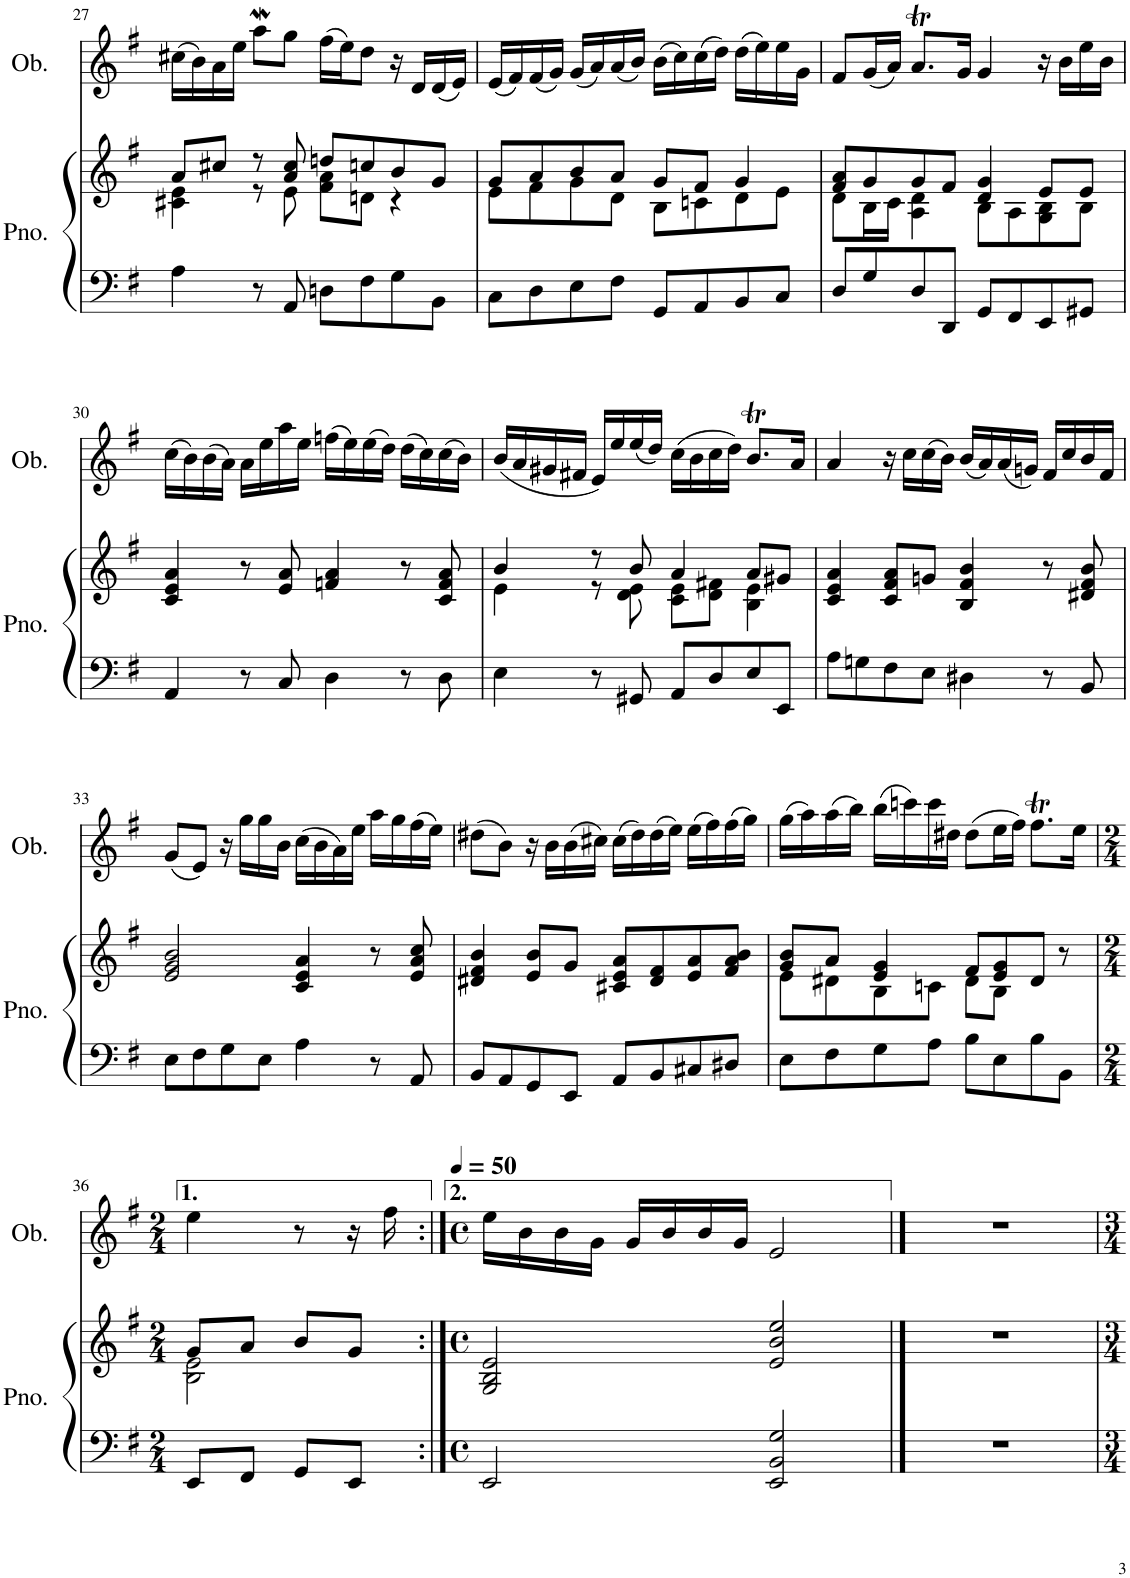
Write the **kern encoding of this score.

**kern	**kern	**kern
*part2	*part2	*part1
*staff3	*staff2	*staff1
*I"Piano	*	*I"Oboe
*I'Pno.	*	*I'Ob.
!!LO:PB:g=z
*clefF4	*clefG2	*clefG2
*k[f#]	*k[f#]	*k[f#]
*M4/4	*M4/4	*M4/4
=27	=27	=27
*	*^	*
4A\	8a/L	4c#X\ 4e\	(16cc#X\LL
.	.	.	16b\)
.	8cc#X/J	.	16a\
.	.	.	16ee\JJ
8r	8r	8r	8aaW\L
8AA/	8a/ 8cc#/	8e\	8gg\J
8Dn\L	8ddn/L	8f#\ 8a\L	(16ff#\LL
.	.	.	16ee\J)
8F#\	8ccn/	8dn\J	8dd\J
8G\	8b/	4r	16r
.	.	.	16d/LL
8BB\J	8g/J	.	(16d/
.	.	.	16e/JJ)
=28	=28	=28	=28
8C\L	8g/L	8e\L	(16e/LL
.	.	.	16f#/)
8D\	8a/	8f#\	(16f#/
.	.	.	16g/JJ)
8E\	8b/	8g\	(16g/LL
.	.	.	16a/)
8F#\J	8a/J	8d\J	(16a/
.	.	.	16b/JJ)
8GG/L	8g/L	8B\L	(16b\LL
.	.	.	16cc\)
8AA/	8f#/J	8cn\	(16cc\
.	.	.	16dd\JJ)
8BB/	4g/	8d\	(16dd\LL
.	.	.	16ee\)
8C/J	.	8e\J	16ee\
.	.	.	16g\JJ
=29	=29	=29	=29
8D/L	8f#/ 8a/L	8d\L	8f#/L
8G/	8g/	16B\L	(16g/L
.	.	16c\JJ	16a/JJ)
8D/	8g/	4A\ 4d\	8.aT/L
8DD/J	8f#/J	.	.
.	.	.	16g/Jk
8GG/L	4d/ 4g/	8B\L	4g/
8FF#/	.	8A\	.
8EE/	8e/L	8G\ 8B\	16r
.	.	.	16b\LL
8GG#X/J	8e/J	8B\J	16ee\
.	.	.	16b\JJ
*	*v	*v	*
!!LO:LB:g=z
=30	=30	=30
4AA/	4c/ 4e/ 4a/	(16cc\LL
.	.	16b\)
.	.	(16b\
.	.	16a\JJ)
8r	8r	16a\LL
.	.	16ee\
8C/	8e/ 8a/	16aa\
.	.	16ee\JJ
4D\	4fn/ 4a/	(16ffn\LL
.	.	16ee\)
.	.	(16ee\
.	.	16dd\JJ)
8r	8r	(16dd\LL
.	.	16cc\)
8D\	8c/ 8f/ 8a/	(16cc\
.	.	16b\JJ)
=31	=31	=31
*	*^	*
4E\	4b/	4e\	(16b/LL
.	.	.	16a/
.	.	.	16g#X/
.	.	.	16f#X/JJ
8r	8r	8r	16e/LL)
.	.	.	16ee/
8GG#X/	8b/	8d\ 8e\	(16ee/
.	.	.	16dd/JJ)
8AA/L	4a/	8c\ 8e\L	(16cc\LL
.	.	.	16b\
8D/	.	8d\ 8f#X\J	16cc\
.	.	.	16dd\JJ)
8E/	8a/L	4B\ 4e\	8.bt/L
8EE/J	8g#X/J	.	.
.	.	.	16a/Jk
*	*v	*v	*
=32	=32	=32
8A\L	4c/ 4e/ 4a/	4a/
8Gn\	.	.
8F#\	8c/ 8f#/ 8a/L	16r
.	.	16cc\LL
8E\J	8gn/J	(16cc\
.	.	16b\JJ)
4D#X\	4B/ 4f#/ 4b/	(16b/LL
.	.	16a/)
.	.	(16a/
.	.	16gn/JJ)
8r	8r	16f#/LL
.	.	16cc/
8BB/	8d#X/ 8f#/ 8b/	16b/
.	.	16f#/JJ
!!LO:LB:g=z
=33	=33	=33
8E\L	2e/ 2g/ 2b/	(8g/L
8F#\	.	8e/J)
8G\	.	16r
.	.	16gg\LL
8E\J	.	16gg\
.	.	16b\JJ
4A\	4c/ 4e/ 4a/	(16cc\LL
.	.	16b\
.	.	16a\)
.	.	16ee\JJ
8r	8r	16aa\LL
.	.	16gg\
8AA/	8e/ 8a/ 8cc/	(16ff#\
.	.	16ee\JJ)
=34	=34	=34
8BB/L	4d#X/ 4f#/ 4b/	(8dd#X\L
8AA/	.	8b\J)
8GG/	8e/ 8b/L	16r
.	.	16b\LL
8EE/J	8g/J	(16b\
.	.	16cc#X\JJ)
8AA/L	8c#X/ 8e/ 8a/L	(16cc#\LL
.	.	16dd#\)
8BB/	8d#/ 8f#/	(16dd#\
.	.	16ee\JJ)
8C#X/	8e/ 8a/	(16ee\LL
.	.	16ff#\)
8D#X/J	8f#/ 8a/ 8b/J	(16ff#\
.	.	16gg\JJ)
=35	=35	=35
*	*^	*
8E\L	8g/ 8b/L	8e\L	(16gg\LL
.	.	.	16aa\)
8F#\	8a/J	8d#X\	(16aa\
.	.	.	16bb\JJ)
8G\	4e/ 4g/	8B\	(16bb\LL
.	.	.	16cccn\)
8A\J	.	8cn\J	16ccc\
.	.	.	16dd#X\JJ
8B\L	8f#/L	8d#\L	(8dd#\L
8E\	8e/ 8g/	8B\J	16ee\L
.	.	.	16ff#\JJ)
8B\	8d#/J	4ryy	8.ff#t\L
8BB\J	8r	.	.
.	.	.	16ee\Jk
!!LO:LB:g=z
=36	=36	=36	=36
*M2/4	*M2/4	*	*M2/4
8EE/L	8g/L	2B\ 2e\	4ee\
8FF#/J	8a/J	.	.
8GG/L	8b/L	.	8r
8EE/J	8g/J	.	16r
.	.	.	16ff#\
*	*v	*v	*
=37:|!	=37:|!	=37:|!
*M4/4	*M4/4	*M4/4
*met(c)	*met(c)	*met(c)
*	*	*MM50
2EE/	2G/ 2B/ 2e/	16ee\LL
.	.	16b\
.	.	16b\
.	.	16g\JJ
.	.	16g/LL
.	.	16b/
.	.	16b/
.	.	16g/JJ
2EE/ 2BB/ 2G/	2e/ 2b/ 2ee/	2e/
==38	==38	==38
1r	1r	1r
=	=	=
*-	*-	*-
